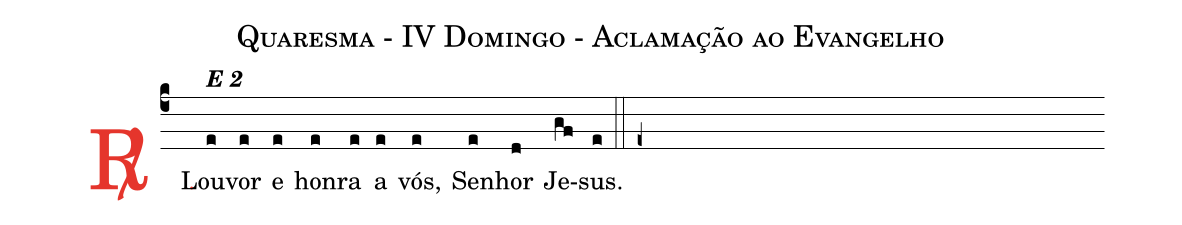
name: Quaresma - IV Domingo - Aclamação ao Evangelho;
%%
(c4)

<c><sp>R/</sp>.</c>() Lou<alt>\textbf{E 2}</alt>(e)vor(e) e(e) hon(e)ra(e) a(e) vós,(e) Se(e)nhor(d) Je(gf)sus.(e)

(::)

(e+)
